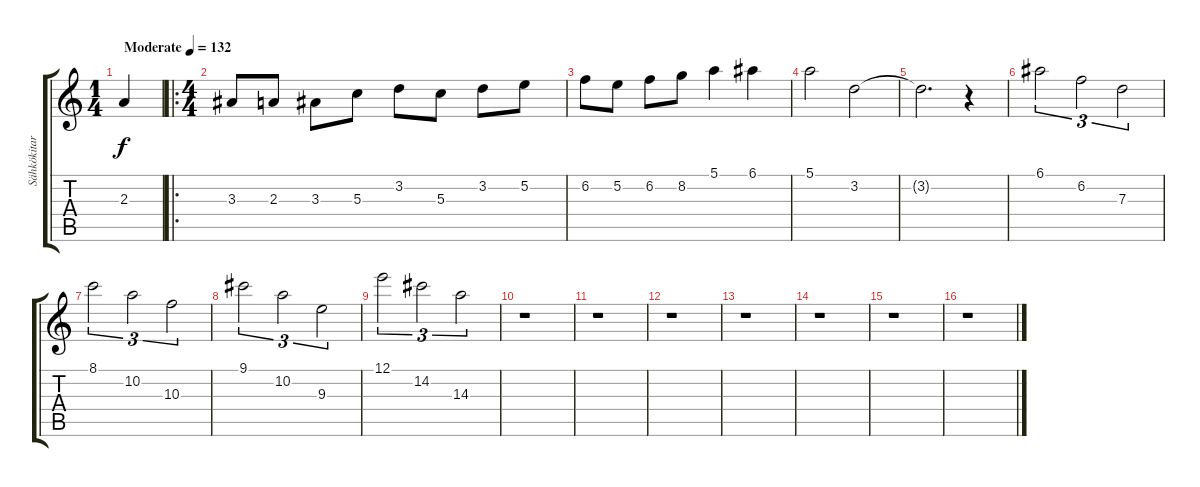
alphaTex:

\track ("Sähkökitara (soolo/lead)" "Sähkökitar") {instrument overdrivenguitar}
\staff {score tabs}
\tuning (E4 B3 G3 D3 A2 E2) {hide}
\ts (1 4)
\tempo (132 "Moderate")
\clef g2
\ks c
2.3.4{dy f instrument overdrivenguitar} |
\ro
\ts (4 4)
3.3.8 2.3.8 3.3.8 5.3.8 3.2.8 5.3.8 3.2.8 5.2.8 |
6.2.8 5.2.8 6.2.8 8.2.8 5.1.4 6.1.4 |
5.1.2 3.2.2 |
3.2{t}.2{d} r.4 |
6.1.2{tu (3 2)} 6.2.2{tu (3 2)} 7.3.2{tu (3 2)} |
8.1.2{tu (3 2)} 10.2.2{tu (3 2)} 10.3.2{tu (3 2)} |
9.1.2{tu (3 2)} 10.2.2{tu (3 2)} 9.3.2{tu (3 2)} |
12.1.2{tu (3 2)} 14.2.2{tu (3 2)} 14.3.2{tu (3 2)} |
r.1 |
r.1 |
r.1 |
r.1 |
r.1 |
r.1 |
r.1
